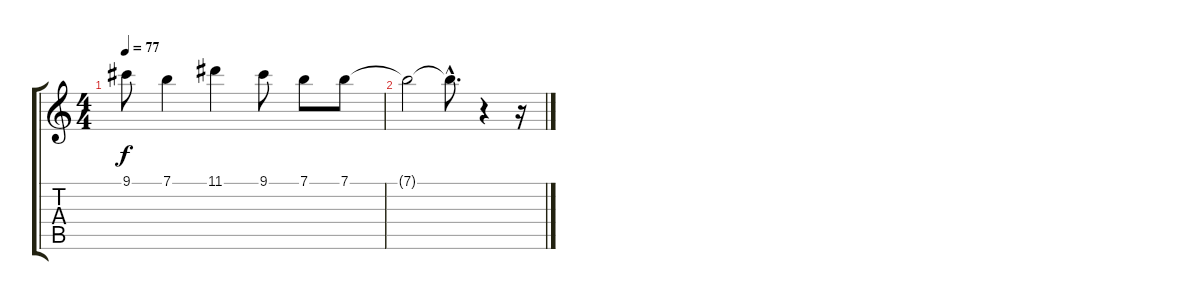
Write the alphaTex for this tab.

\track "" {instrument overdrivenguitar}
\staff {score tabs}
\tuning (E4 B3 G3 D3 A2 E2) {hide}
\ts (4 4)
\tempo 77
\clef g2
\ks c
9.1{t}.8{dy f} 7.1.4 11.1.4 9.1.8 7.1.8 7.1.8 |
7.1{t}.2 7.1{hac t}.8{d} r.4 r.16
